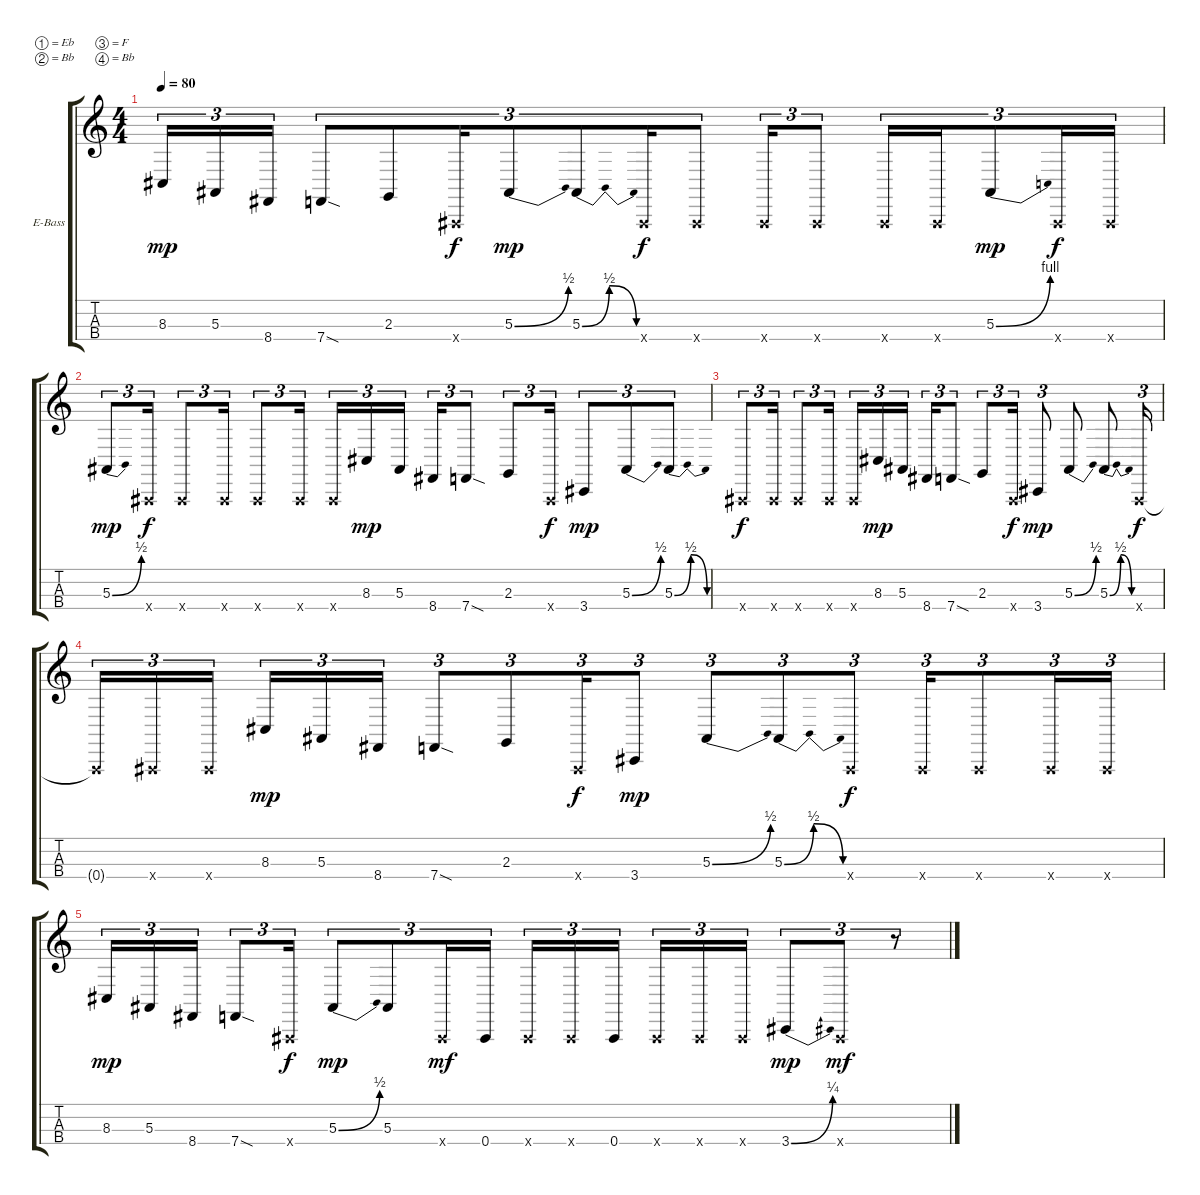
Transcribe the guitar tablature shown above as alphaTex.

\bracketExtendMode groupsimilarinstruments
\firstSystemTrackNameOrientation horizontal
\otherSystemsTrackNameOrientation horizontal
\track ("Electric Bass" "E-Bass") {instrument electricbassfinger}
\staff {score tabs}
\tuning (Eb2 Bb1 F1 Bb0)
\ts (4 4)
\tempo 80
\clef g2
\ks c
8.3.16{tu (3 2) dy mp} 5.3.16{tu (3 2)} 8.4.16{tu (3 2)} 7.4{sod}.8{tu (3 2)} 2.3.8{tu (3 2)} 0.4{x}.16{tu (3 2) dy f} 5.3{be (bend 29.4 0 59.4 2)}.8{tu (3 2) dy mp} 5.3{be (bendrelease 16.2 0 24 2 33.6 2 41.4 0)}.8{tu (3 2)} 0.4{x}.16{tu (3 2) dy f} 0.4{x}.8{tu (3 2)} 0.4{x}.16{tu (3 2)} 0.4{x}.8{tu (3 2)} 0.4{x}.16{tu (3 2)} 0.4{x}.16{tu (3 2)} 5.3{be (bend 28.2 0 59.4 4)}.8{tu (3 2) dy mp} 0.4{x}.16{tu (3 2) dy f} 0.4{x}.16{tu (3 2)} |
5.3{be (bend 29.4 0 59.4 2)}.8{tu (3 2) dy mp} 0.4{x}.16{tu (3 2) dy f} 0.4{x}.8{tu (3 2)} 0.4{x}.16{tu (3 2)} 0.4{x}.8{tu (3 2)} 0.4{x}.16{tu (3 2)} 0.4{x}.16{tu (3 2)} 8.3.16{tu (3 2) dy mp} 5.3.16{tu (3 2)} 8.4.16{tu (3 2)} 7.4{sod}.8{tu (3 2)} 2.3.8{tu (3 2)} 0.4{x}.16{tu (3 2) dy f} 3.4.8{tu (3 2) dy mp} 5.3{be (bend 29.4 0 59.4 2)}.8{tu (3 2)} 5.3{be (bendrelease 16.2 0 24 2 33.6 2 41.4 0)}.8{tu (3 2)} |
0.4{x}.8{tu (3 2) dy f} 0.4{x}.16{tu (3 2)} 0.4{x}.8{tu (3 2)} 0.4{x}.16{tu (3 2)} 0.4{x}.16{tu (3 2)} 8.3.16{tu (3 2) dy mp} 5.3.16{tu (3 2)} 8.4.16{tu (3 2)} 7.4{sod}.8{tu (3 2)} 2.3.8{tu (3 2)} 0.4{x}.16{tu (3 2) dy f} 3.4.8{tu (3 2) dy mp} 5.3{be (bend 29.4 0 59.4 2)}.8 5.3{be (bendrelease 16.2 0 24 2 33.6 2 41.4 0)}.8 0.4{x}.16{tu (3 2) dy f} |
0.4{x t}.16{tu (3 2)} 0.4{x}.16{tu (3 2)} 0.4{x}.16{tu (3 2)} 8.3.16{tu (3 2) dy mp} 5.3.16{tu (3 2)} 8.4.16{tu (3 2)} 7.4{sod}.8{tu (3 2)} 2.3.8{tu (3 2)} 0.4{x}.16{tu (3 2) dy f} 3.4.8{tu (3 2) dy mp} 5.3{be (bend 29.4 0 59.4 2)}.8{tu (3 2)} 5.3{be (bendrelease 16.2 0 24 2 33.6 2 41.4 0)}.8{tu (3 2)} 0.4{x}.8{tu (3 2) dy f} 0.4{x}.16{tu (3 2)} 0.4{x}.8{tu (3 2)} 0.4{x}.16{tu (3 2)} 0.4{x}.16{tu (3 2)} |
8.3.16{tu (3 2) dy mp} 5.3.16{tu (3 2)} 8.4.16{tu (3 2)} 7.4{sod}.8{tu (3 2)} 0.4{x}.16{tu (3 2) dy f} 5.3{be (bend 29.4 0 59.4 2)}.8{tu (3 2) dy mp} 5.3.8{tu (3 2)} 0.4{x}.16{tu (3 2) dy mf} 0.4.16{tu (3 2)} 0.4{x}.16{tu (3 2)} 0.4{x}.16{tu (3 2)} 0.4.16{tu (3 2)} 0.4{x}.16{tu (3 2)} 0.4{x}.16{tu (3 2)} 0.4{x}.16{tu (3 2)} 3.4{be (bend 30 0 59.4 1)}.8{tu (3 2) dy mp} 0.4{x}.8{tu (3 2) dy mf} r.8{tu (3 2)}
